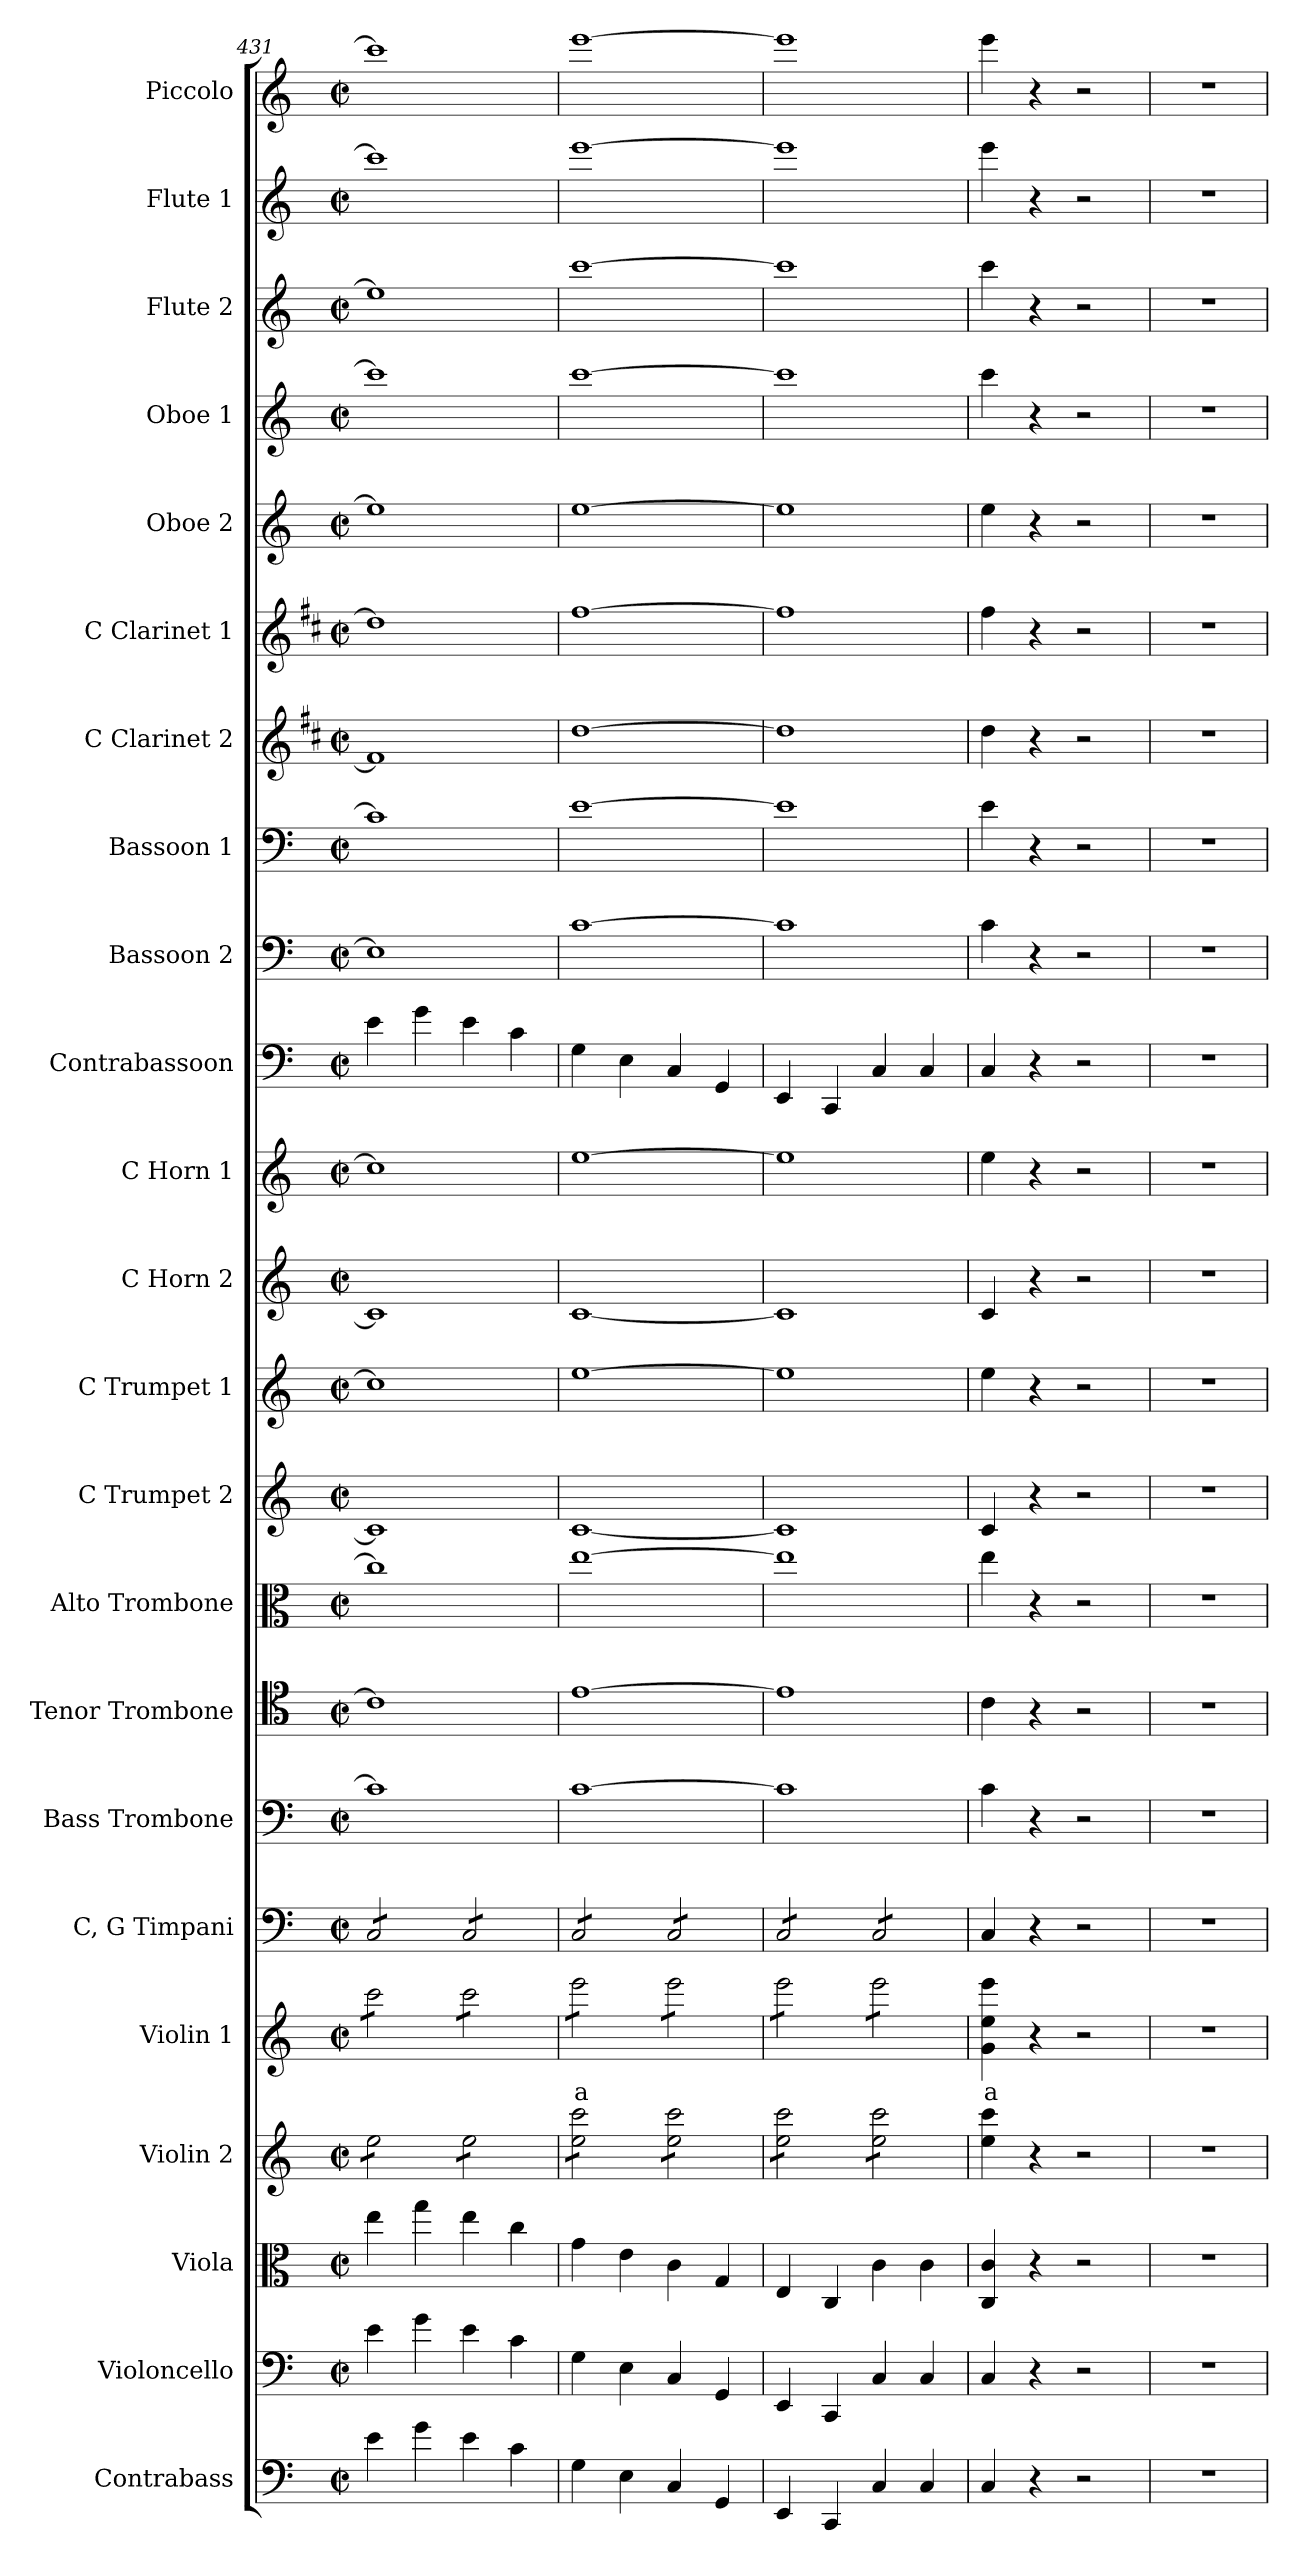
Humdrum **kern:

**kern	**kern	**kern	**kern	**kern	**text	**kern	**kern	**kern	**kern	**kern	**kern	**kern	**kern	**kern	**kern	**kern	**kern	**kern	**kern	**kern	**kern	**kern	**kern
*part23	*part22	*part21	*part20	*part19	*part19	*part18	*part17	*part16	*part15	*part14	*part13	*part12	*part11	*part10	*part9	*part8	*part7	*part6	*part5	*part4	*part3	*part2	*part1
*staff23	*staff22	*staff21	*staff20	*staff19	*staff19	*staff18	*staff17	*staff16	*staff15	*staff14	*staff13	*staff12	*staff11	*staff10	*staff9	*staff8	*staff7	*staff6	*staff5	*staff4	*staff3	*staff2	*staff1
*I"Contrabass	*I"Violoncello	*I"Viola	*I"Violin 2	*I"Violin 1	*	*I"C, G Timpani	*I"Bass Trombone	*I"Tenor Trombone	*I"Alto Trombone	*I"C Trumpet 2	*I"C Trumpet 1	*I"C Horn 2	*I"C Horn 1	*I"Contrabassoon	*I"Bassoon 2	*I"Bassoon 1	*I"C Clarinet 2	*I"C Clarinet 1	*I"Oboe 2	*I"Oboe 1	*I"Flute 2	*I"Flute 1	*I"Piccolo
*I'Cb	*I'Vc	*I'Vla	*I'Vln 2	*I'Vln 1	*	*I'Timp	*I'B Trb	*I'T Trb	*I'A Trb	*I'Tpt 2	*I'Tpt 1	*I'Hn 2	*I'Hn 1	*I'C Bsn	*I'Bsn 2	*I'Bsn 1	*I'Cl 2	*I'Cl 1	*I'Ob 2	*I'Ob 1	*I'Fl 2	*I'Fl 1	*I'Picc
*clefF4	*clefF4	*clefC3	*clefG2	*clefG2	*	*clefF4	*clefF4	*clefC4	*clefC3	*clefG2	*clefG2	*clefG2	*clefG2	*clefF4	*clefF4	*clefF4	*clefG2	*clefG2	*clefG2	*clefG2	*clefG2	*clefG2	*clefG2
*ITrd7c12	*	*	*	*	*	*	*	*	*	*	*	*ITrd7c12	*ITrd7c12	*ITrd7c12	*	*	*ITrd1c2	*ITrd1c2	*	*	*	*	*ITrd-7c-12
*k[]	*k[]	*k[]	*k[]	*k[]	*	*k[]	*k[]	*k[]	*k[]	*k[]	*k[]	*k[]	*k[]	*k[]	*k[]	*k[]	*k[]	*k[]	*k[]	*k[]	*k[]	*k[]	*k[]
*M2/2	*M2/2	*M2/2	*M2/2	*M2/2	*	*M2/2	*M2/2	*M2/2	*M2/2	*M2/2	*M2/2	*M2/2	*M2/2	*M2/2	*M2/2	*M2/2	*M2/2	*M2/2	*M2/2	*M2/2	*M2/2	*M2/2	*M2/2
*met(c|)	*met(c|)	*met(c|)	*met(c|)	*met(c|)	*	*met(c|)	*met(c|)	*met(c|)	*met(c|)	*met(c|)	*met(c|)	*met(c|)	*met(c|)	*met(c|)	*met(c|)	*met(c|)	*met(c|)	*met(c|)	*met(c|)	*met(c|)	*met(c|)	*met(c|)	*met(c|)
=431	=431	=431	=431	=431	=431	=431	=431	=431	=431	=431	=431	=431	=431	=431	=431	=431	=431	=431	=431	=431	=431	=431	=431
*	*	*	*tremolo	*	*	*	*	*	*	*	*	*	*	*	*	*	*	*	*	*	*	*	*
*	*	*	*	*tremolo	*	*	*	*	*	*	*	*	*	*	*	*	*	*	*	*	*	*	*
*	*	*	*	*	*	*tremolo	*	*	*	*	*	*	*	*	*	*	*	*	*	*	*	*	*
4E\	4e\	4ee\	8ee\L	8ccc\L	.	8C/L	1c]	1c]	1cc]	1c]	1cc]	1C]	1c]	4E\	1E]	1c]	1e]	1cc]	1ee]	1ccc]	1ee]	1ccc]	1cccc]
.	.	.	8ee\	8ccc\	.	8C/	.	.	.	.	.	.	.	.	.	.	.	.	.	.	.	.	.
4G\	4g\	4gg\	8ee\	8ccc\	.	8C/	.	.	.	.	.	.	.	4G\	.	.	.	.	.	.	.	.	.
.	.	.	8ee\J	8ccc\J	.	8C/J	.	.	.	.	.	.	.	.	.	.	.	.	.	.	.	.	.
4E\	4e\	4ee\	8ee\L	8ccc\L	.	8C/L	.	.	.	.	.	.	.	4E\	.	.	.	.	.	.	.	.	.
.	.	.	8ee\	8ccc\	.	8C/	.	.	.	.	.	.	.	.	.	.	.	.	.	.	.	.	.
4C\	4c\	4cc\	8ee\	8ccc\	.	8C/	.	.	.	.	.	.	.	4C\	.	.	.	.	.	.	.	.	.
.	.	.	8ee\J	8ccc\J	.	8C/J	.	.	.	.	.	.	.	.	.	.	.	.	.	.	.	.	.
=432	=432	=432	=432	=432	=432	=432	=432	=432	=432	=432	=432	=432	=432	=432	=432	=432	=432	=432	=432	=432	=432	=432	=432
!	!	!	!	!	!LO:LY:b:color=#FF0000	!	!	!	!	!	!	!	!	!	!	!	!	!	!	!	!	!	!
4GG\	4G\	4g\	8ee\ 8ccc\L	8eee\L	a	8C/L	[1c	[1e	[1ee	[1c	[1ee	[1C	[1e	4GG\	[1c	[1e	[1cc	[1ee	[1ee	[1ccc	[1ccc	[1eee	[1eeee
.	.	.	8ee\ 8ccc\	8eee\	.	8C/	.	.	.	.	.	.	.	.	.	.	.	.	.	.	.	.	.
4EE\	4E\	4e\	8ee\ 8ccc\	8eee\	.	8C/	.	.	.	.	.	.	.	4EE\	.	.	.	.	.	.	.	.	.
.	.	.	8ee\ 8ccc\J	8eee\J	.	8C/J	.	.	.	.	.	.	.	.	.	.	.	.	.	.	.	.	.
4CC/	4C/	4c\	8ee\ 8ccc\L	8eee\L	.	8C/L	.	.	.	.	.	.	.	4CC/	.	.	.	.	.	.	.	.	.
.	.	.	8ee\ 8ccc\	8eee\	.	8C/	.	.	.	.	.	.	.	.	.	.	.	.	.	.	.	.	.
4GGG/	4GG/	4G/	8ee\ 8ccc\	8eee\	.	8C/	.	.	.	.	.	.	.	4GGG/	.	.	.	.	.	.	.	.	.
.	.	.	8ee\ 8ccc\J	8eee\J	.	8C/J	.	.	.	.	.	.	.	.	.	.	.	.	.	.	.	.	.
=433	=433	=433	=433	=433	=433	=433	=433	=433	=433	=433	=433	=433	=433	=433	=433	=433	=433	=433	=433	=433	=433	=433	=433
4EEE/	4EE/	4E/	8ee\ 8ccc\L	8eee\L	.	8C/L	1c]	1e]	1ee]	1c]	1ee]	1C]	1e]	4EEE/	1c]	1e]	1cc]	1ee]	1ee]	1ccc]	1ccc]	1eee]	1eeee]
.	.	.	8ee\ 8ccc\	8eee\	.	8C/	.	.	.	.	.	.	.	.	.	.	.	.	.	.	.	.	.
4CCC/	4CC/	4C/	8ee\ 8ccc\	8eee\	.	8C/	.	.	.	.	.	.	.	4CCC/	.	.	.	.	.	.	.	.	.
.	.	.	8ee\ 8ccc\J	8eee\J	.	8C/J	.	.	.	.	.	.	.	.	.	.	.	.	.	.	.	.	.
4CC/	4C/	4c\	8ee\ 8ccc\L	8eee\L	.	8C/L	.	.	.	.	.	.	.	4CC/	.	.	.	.	.	.	.	.	.
.	.	.	8ee\ 8ccc\	8eee\	.	8C/	.	.	.	.	.	.	.	.	.	.	.	.	.	.	.	.	.
4CC/	4C/	4c\	8ee\ 8ccc\	8eee\	.	8C/	.	.	.	.	.	.	.	4CC/	.	.	.	.	.	.	.	.	.
.	.	.	8ee\ 8ccc\J	8eee\J	.	8C/J	.	.	.	.	.	.	.	.	.	.	.	.	.	.	.	.	.
*	*	*	*	*	*	*Xtremolo	*	*	*	*	*	*	*	*	*	*	*	*	*	*	*	*	*
*	*	*	*	*Xtremolo	*	*	*	*	*	*	*	*	*	*	*	*	*	*	*	*	*	*	*
*	*	*	*Xtremolo	*	*	*	*	*	*	*	*	*	*	*	*	*	*	*	*	*	*	*	*
=434	=434	=434	=434	=434	=434	=434	=434	=434	=434	=434	=434	=434	=434	=434	=434	=434	=434	=434	=434	=434	=434	=434	=434
!	!	!	!	!	!LO:LY:b:color=#FF0000	!	!	!	!	!	!	!	!	!	!	!	!	!	!	!	!	!	!
4CC/	4C/	4C/ 4c/	4ee\ 4ccc\	4g\ 4ee\ 4eee\	a	4C/	4c\	4c\	4ee\	4c/	4ee\	4C/	4e\	4CC/	4c\	4e\	4cc\	4ee\	4ee\	4ccc\	4ccc\	4eee\	4eeee\
4r	4r	4r	4r	4r	.	4r	4r	4r	4r	4r	4r	4r	4r	4r	4r	4r	4r	4r	4r	4r	4r	4r	4r
2r	2r	2r	2r	2r	.	2r	2r	2r	2r	2r	2r	2r	2r	2r	2r	2r	2r	2r	2r	2r	2r	2r	2r
=435	=435	=435	=435	=435	=435	=435	=435	=435	=435	=435	=435	=435	=435	=435	=435	=435	=435	=435	=435	=435	=435	=435	=435
1r	1r	1r	1r	1r	.	1r	1r	1r	1r	1r	1r	1r	1r	1r	1r	1r	1r	1r	1r	1r	1r	1r	1r
=	=	=	=	=	=	=	=	=	=	=	=	=	=	=	=	=	=	=	=	=	=	=	=
*-	*-	*-	*-	*-	*-	*-	*-	*-	*-	*-	*-	*-	*-	*-	*-	*-	*-	*-	*-	*-	*-	*-	*-
